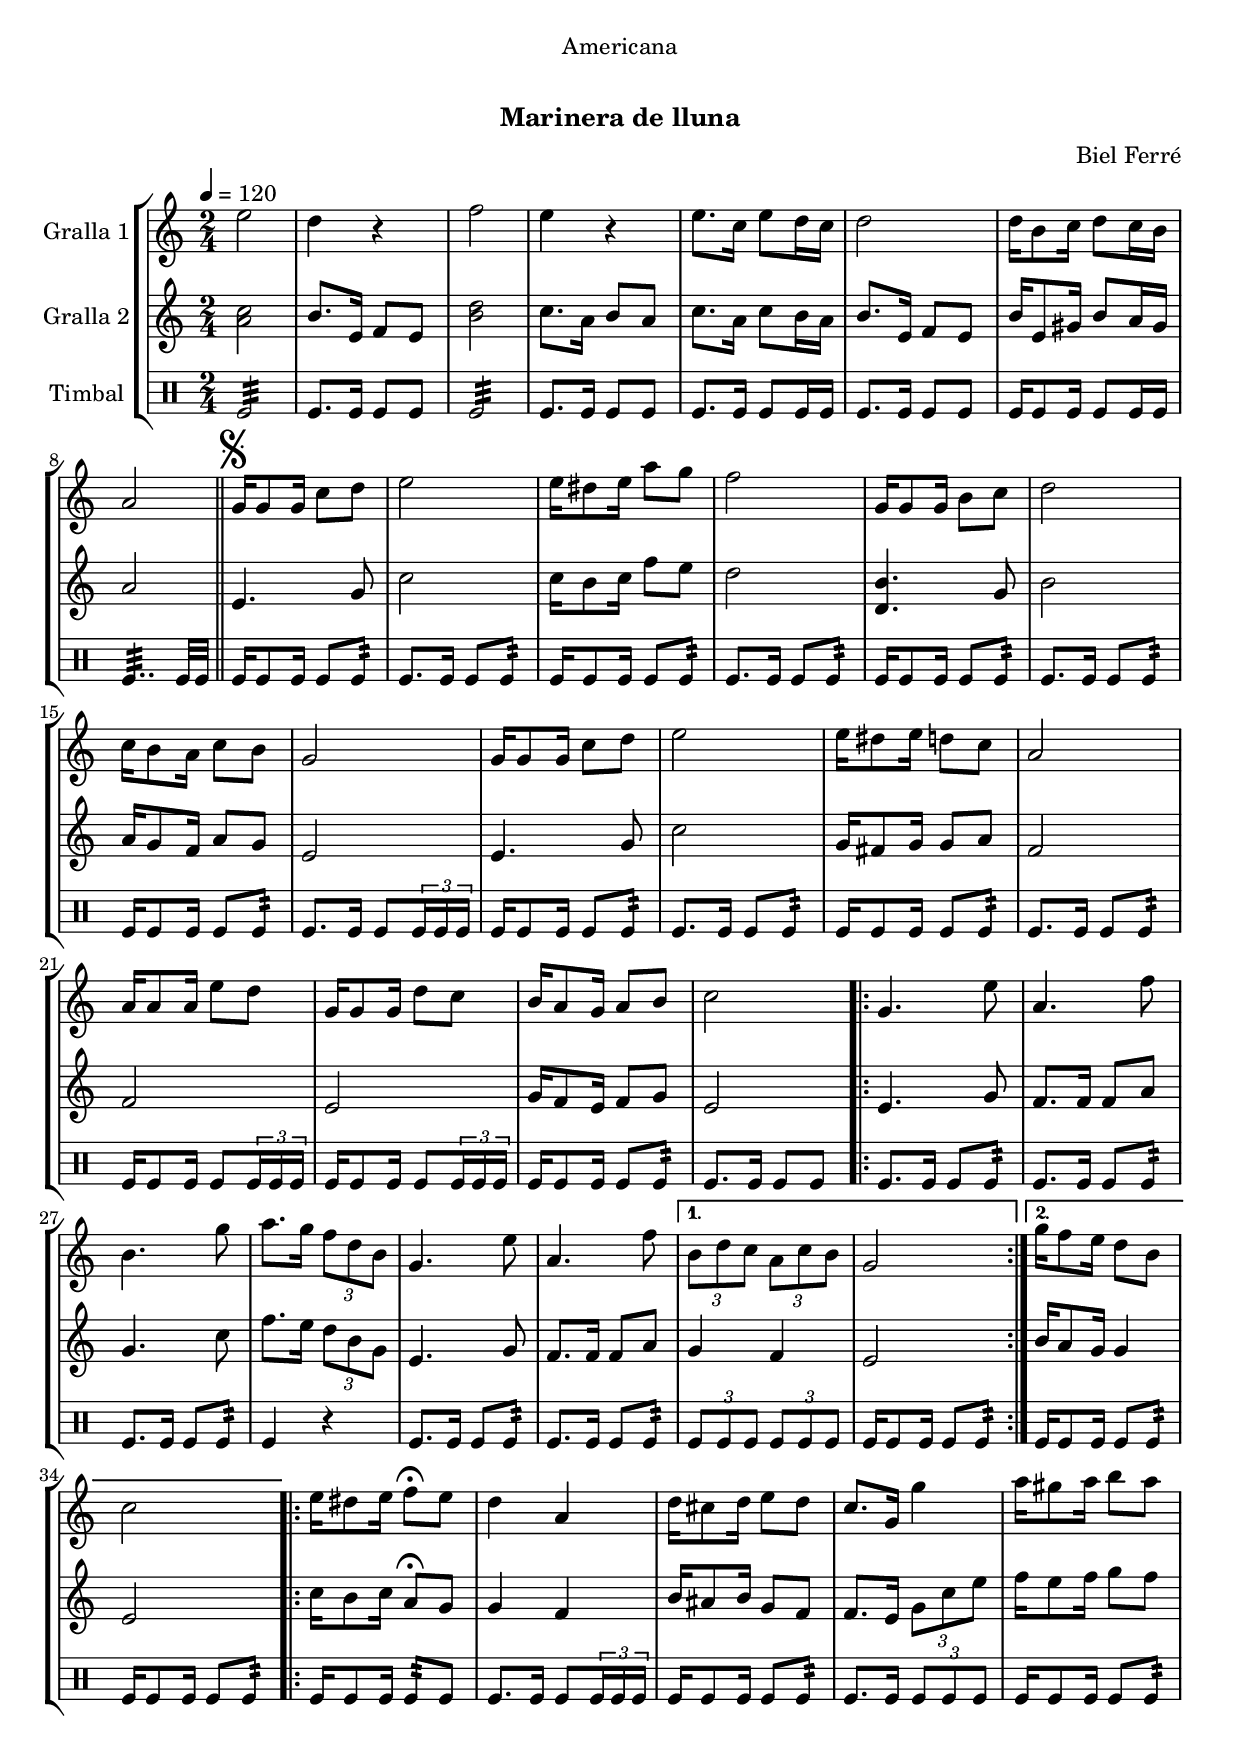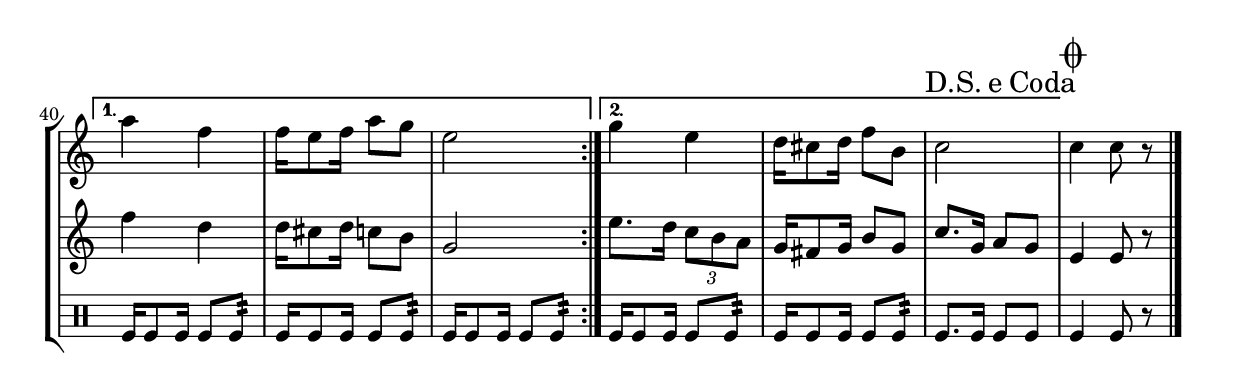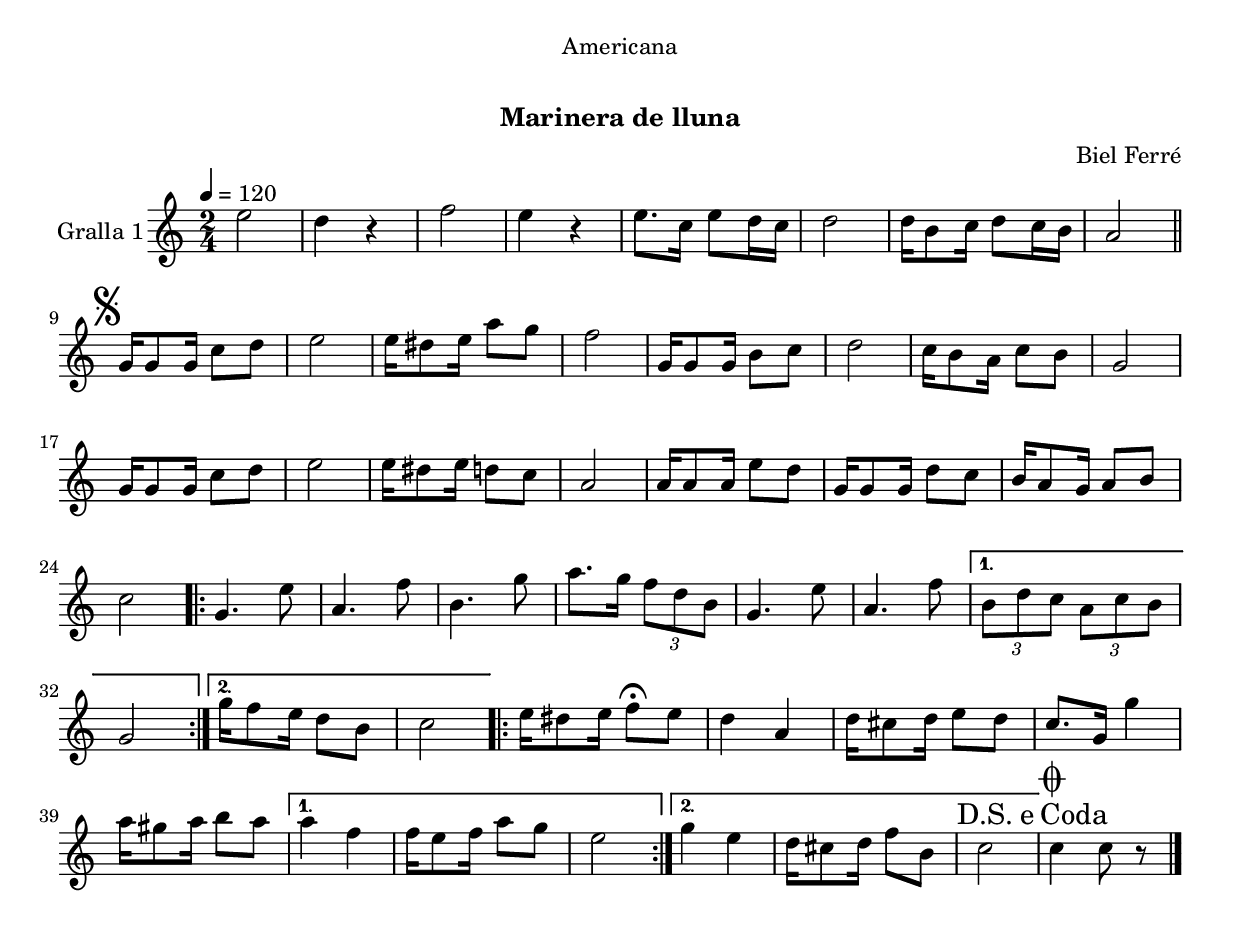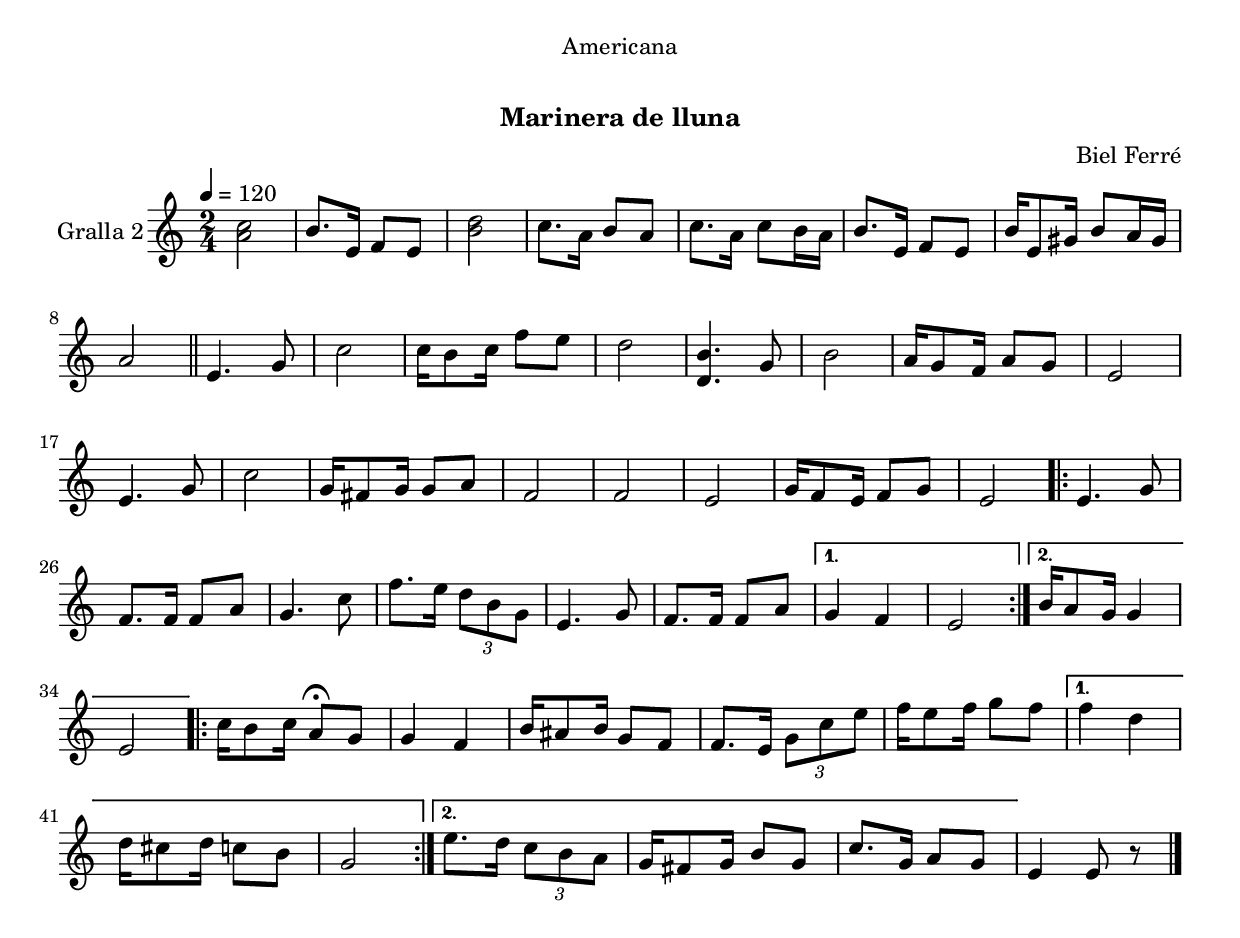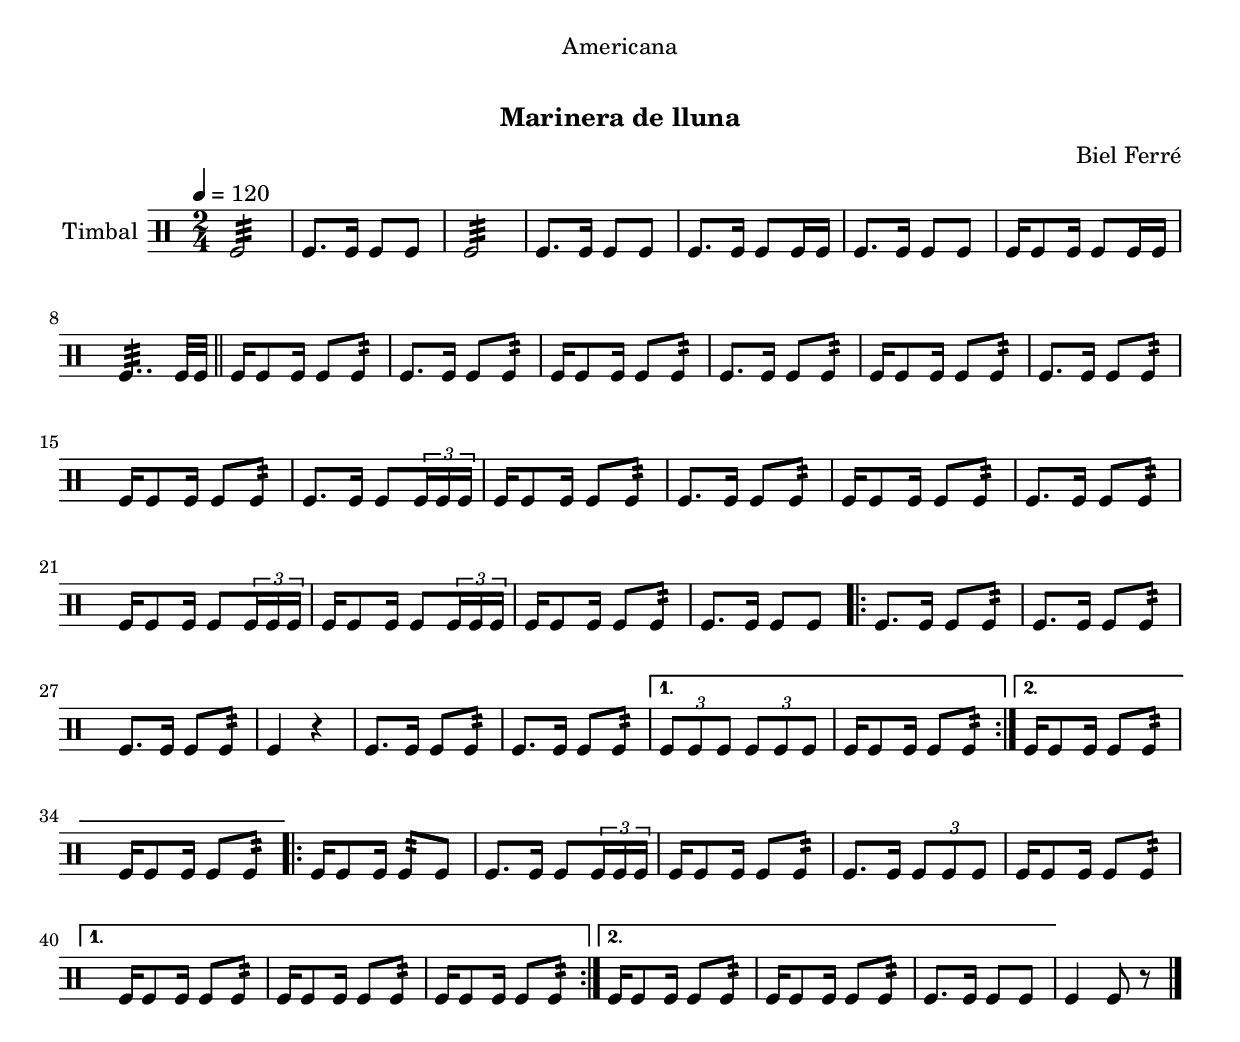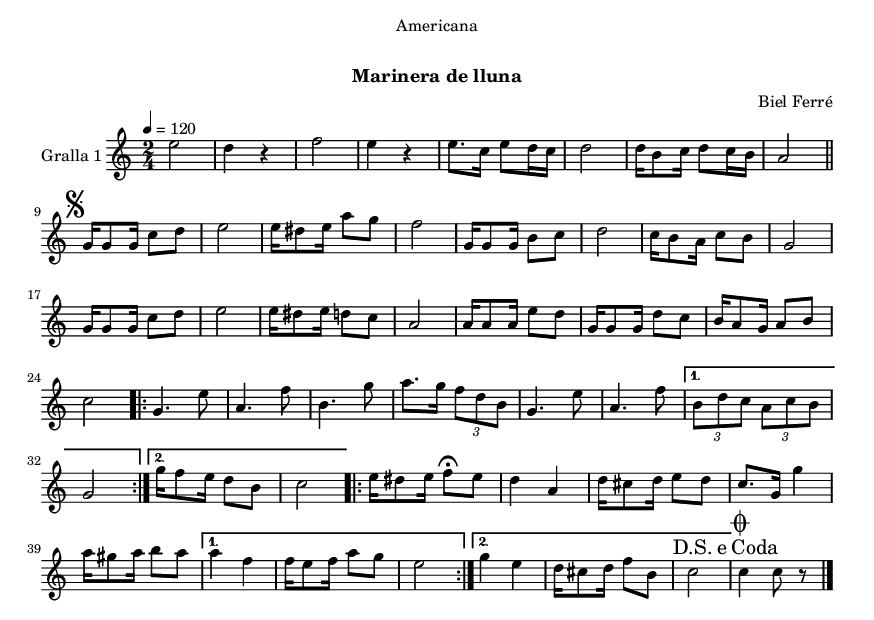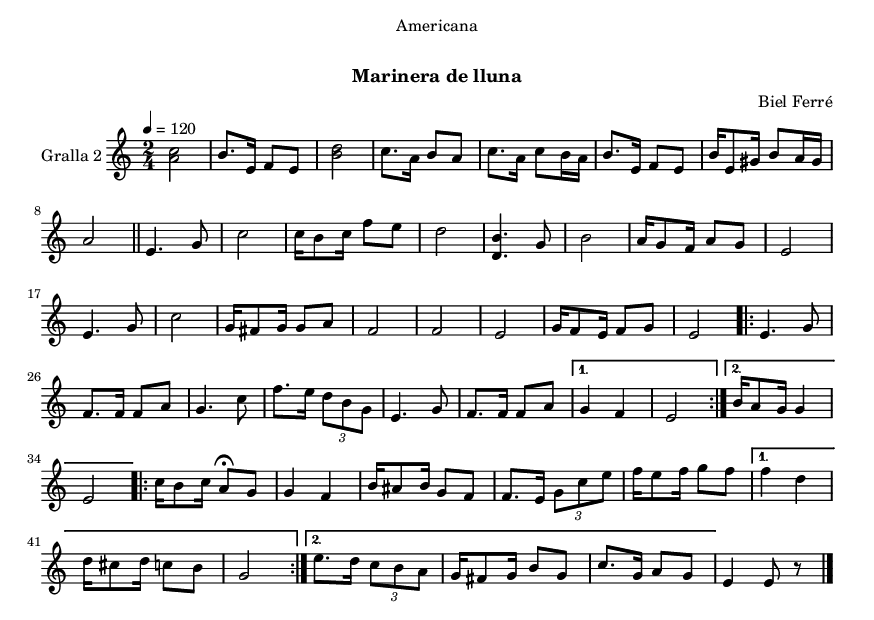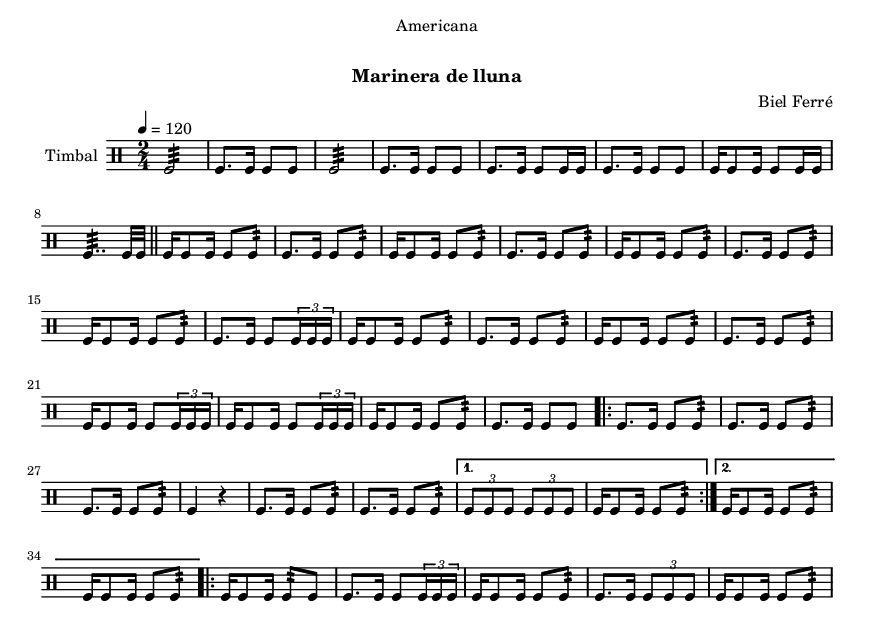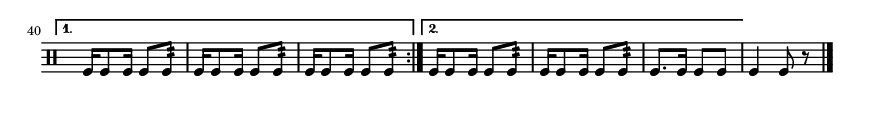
\version "2.16.0"

\header {
  dedication="Americana"
  title="           "
  subtitle="Marinera de lluna"
  subsubtitle=""
  poet=""
  meter=""
  piece=""
  composer="Biel Ferré"
  arranger=""
  opus=""
  instrument=""
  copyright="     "
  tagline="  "
}

liniaroAa =
\relative e''
{
  \tempo 4=120
  \clef treble
  \key c \major
  \time 2/4
  e2  |
  d4 r  |
  f2  |
  e4 r  |
  %05
  e8. c16 e8 d16 c  |
  d2  |
  d16 b8 c16 d8 c16 b  |
  a2  \bar "||"
  \mark \markup {\musicglyph #"scripts.segno"} g16 g8 g16 c8 d  |
  %10
  e2  |
  e16 dis8 e16 a8 g  |
  f2  |
  g,16 g8 g16 b8 c  |
  d2  |
  %15
  c16 b8 a16 c8 b  |
  g2  |
  g16 g8 g16 c8 d  |
  e2  |
  e16 dis8 e16 d8 c  |
  %20
  a2  |
  a16 a8 a16 e'8 d  |
  g,16 g8 g16 d'8 c  |
  b16 a8 g16 a8 b  |
   c2  |
  %25
  \repeat volta 2 { g4. e'8  |
  a,4. f'8  |
  b,4. g'8  |
  a8. g16 \times 2/3 { f8 d b }  |
  g4. e'8  |
  %30
  a,4. f'8 }
  \alternative { { \times 2/3 { b,8 d c } \times 2/3 { a c b }  |
  g2 }
  { g'16 f8 e16 d8 b  |
  c2 } }
  %35
  \repeat volta 2 { e16 dis8 e16 f8\fermata e  |
  d4 a  |
  d16 cis8 d16 e8 d  |
  c8. g16 g'4  |
  a16 gis8 a16 b8 a }
  %40
  \alternative { { a4 f  |
  f16 e8 f16 a8 g  |
  e2 }
  { g4 e  |
  d16 cis8 d16 f8 b,  |
  %45
  \mark \markup {D.S. e Coda} c2 } }
  \mark \markup {\musicglyph #"scripts.coda"} c4 c8 r  \bar "|."
}

liniaroAb =
\relative a'
{
  \tempo 4=120
  \clef treble
  \key c \major
  \time 2/4
  <a c>2  |
  b8. e,16 f8 e  |
  <b' d>2  |
  c8. a16 b8 a  |
  %05
  c8. a16 c8 b16 a  |
  b8. e,16 f8 e  |
  b'16 e,8 gis16 b8 a16 gis  |
  a2  \bar "||"
  e4. g8  |
  %10
  c2  |
  c16 b8 c16 f8 e  |
  d2  |
  <d, b'>4. g8  |
  b2  |
  %15
  a16 g8 f16 a8 g  |
  e2  |
  e4. g8  |
  c2  |
  g16 fis8 g16 g8 a  |
  %20
  f2  |
  f2  |
  e2  |
  g16 f8 e16 f8 g  |
  e2  |
  %25
  \repeat volta 2 { e4. g8  |
  f8. f16 f8 a  |
  g4. c8  |
  f8. e16 \times 2/3 { d8 b g }  |
  e4. g8  |
  %30
  f8. f16 f8 a }
  \alternative { { g4 f  |
  e2 }
  { b'16 a8 g16 g4  |
  e2 } }
  %35
  \repeat volta 2 { c'16 b8 c16 a8\fermata g  |
  g4 f  |
  b16 ais8 b16 g8 f  |
  f8. e16 \times 2/3 { g8 c e }  |
  f16 e8 f16 g8 f }
  %40
  \alternative { { f4 d  |
  d16 cis8 d16 c8 b  |
  g2 }
  { e'8. d16 \times 2/3 { c8 b a }  |
  g16 fis8 g16 b8 g  |
  %45
  c8. g16 a8 g } }
  e4 e8 r  \bar "|."
}

liniaroAc =
\drummode
{
  \tempo 4=120
  \time 2/4
  tomfl2:32  |
  tomfl8. tomfl16 tomfl8 tomfl  |
  tomfl2:32  |
  tomfl8. tomfl16 tomfl8 tomfl  |
  %05
  tomfl8. tomfl16 tomfl8 tomfl16 tomfl  |
  tomfl8. tomfl16 tomfl8 tomfl  |
  tomfl16 tomfl8 tomfl16 tomfl8 tomfl16 tomfl  |
  tomfl4..:32 tomfl32 tomfl  \bar "||"
  tomfl16 tomfl8 tomfl16 tomfl8 tomfl:32  |
  %10
  tomfl8. tomfl16 tomfl8 tomfl:32  |
  tomfl16 tomfl8 tomfl16 tomfl8 tomfl:32  |
  tomfl8. tomfl16 tomfl8 tomfl:32  |
  tomfl16 tomfl8 tomfl16 tomfl8 tomfl:32  |
  tomfl8. tomfl16 tomfl8 tomfl:32  |
  %15
  tomfl16 tomfl8 tomfl16 tomfl8 tomfl:32  |
  tomfl8. tomfl16 tomfl8 \times 2/3 { tomfl16 tomfl tomfl }  |
  tomfl16 tomfl8 tomfl16 tomfl8 tomfl:32  |
  tomfl8. tomfl16 tomfl8 tomfl:32  |
  tomfl16 tomfl8 tomfl16 tomfl8 tomfl:32  |
  %20
  tomfl8. tomfl16 tomfl8 tomfl:32  |
  tomfl16 tomfl8 tomfl16 tomfl8 \times 2/3 { tomfl16 tomfl tomfl }  |
  tomfl16 tomfl8 tomfl16 tomfl8 \times 2/3 { tomfl16 tomfl tomfl }  |
  tomfl16 tomfl8 tomfl16 tomfl8 tomfl:32  |
  tomfl8. tomfl16 tomfl8 tomfl  |
  %25
  \repeat volta 2 { tomfl8. tomfl16 tomfl8 tomfl:32  |
  tomfl8. tomfl16 tomfl8 tomfl:32  |
  tomfl8. tomfl16 tomfl8 tomfl:32  |
  tomfl4 r  |
  tomfl8. tomfl16 tomfl8 tomfl:32  |
  %30
  tomfl8. tomfl16 tomfl8 tomfl:32 }
  \alternative { { \times 2/3 { tomfl8 tomfl tomfl } \times 2/3 { tomfl tomfl tomfl }  |
  tomfl16 tomfl8 tomfl16 tomfl8 tomfl:32 }
  { tomfl16 tomfl8 tomfl16 tomfl8 tomfl:32  |
  tomfl16 tomfl8 tomfl16 tomfl8 tomfl:32 } }
  %35
  \repeat volta 2 { tomfl16 tomfl8 tomfl16 tomfl8:32 tomfl  |
  tomfl8. tomfl16 tomfl8 \times 2/3 { tomfl16 tomfl tomfl }  |
  tomfl16 tomfl8 tomfl16 tomfl8 tomfl:32  |
  tomfl8. tomfl16 \times 2/3 { tomfl8 tomfl tomfl }  |
  tomfl16 tomfl8 tomfl16 tomfl8 tomfl:32 }
  %40
  \alternative { { tomfl16 tomfl8 tomfl16 tomfl8 tomfl:32  |
  tomfl16 tomfl8 tomfl16 tomfl8 tomfl:32  |
  tomfl16 tomfl8 tomfl16 tomfl8 tomfl:32 }
  { tomfl16 tomfl8 tomfl16 tomfl8 tomfl:32  |
  tomfl16 tomfl8 tomfl16 tomfl8 tomfl:32  |
  %45
  tomfl8. tomfl16 tomfl8 tomfl } }
  tomfl4 tomfl8 r  \bar "|."
}

\book {

\paper {
  print-page-number = false
}

\bookpart {
  \score {
    \new StaffGroup {
      \override Score.RehearsalMark #'self-alignment-X = #LEFT
      <<
        \new Staff \with {instrumentName = #"Gralla 1" } \liniaroAa
        \new Staff \with {instrumentName = #"Gralla 2" } \liniaroAb
        \new DrumStaff \with {instrumentName = #"Timbal" } \liniaroAc
      >>
    }
    \layout {}
  }\score { \unfoldRepeats
    \new StaffGroup {
      \override Score.RehearsalMark #'self-alignment-X = #LEFT
      <<
        \new Staff \with {instrumentName = #"Gralla 1" } \liniaroAa
        \new Staff \with {instrumentName = #"Gralla 2" } \liniaroAb
        \new DrumStaff \with {instrumentName = #"Timbal" } \liniaroAc
      >>
    }
    \midi {}
  }
}

\bookpart {
  \header {}
  \score {
    \new StaffGroup {
      \override Score.RehearsalMark #'self-alignment-X = #LEFT
      <<
        \new Staff \with {instrumentName = #"Gralla 1" } \liniaroAa
      >>
    }
    \layout {}
  }\score { \unfoldRepeats
    \new StaffGroup {
      \override Score.RehearsalMark #'self-alignment-X = #LEFT
      <<
        \new Staff \with {instrumentName = #"Gralla 1" } \liniaroAa
      >>
    }
    \midi {}
  }
}

\bookpart {
  \header {}
  \score {
    \new StaffGroup {
      \override Score.RehearsalMark #'self-alignment-X = #LEFT
      <<
        \new Staff \with {instrumentName = #"Gralla 2" } \liniaroAb
      >>
    }
    \layout {}
  }\score { \unfoldRepeats
    \new StaffGroup {
      \override Score.RehearsalMark #'self-alignment-X = #LEFT
      <<
        \new Staff \with {instrumentName = #"Gralla 2" } \liniaroAb
      >>
    }
    \midi {}
  }
}

\bookpart {
  \header {}
  \score {
    \new StaffGroup {
      \override Score.RehearsalMark #'self-alignment-X = #LEFT
      <<
        \new DrumStaff \with {instrumentName = #"Timbal" } \liniaroAc
      >>
    }
    \layout {}
  }\score { \unfoldRepeats
    \new StaffGroup {
      \override Score.RehearsalMark #'self-alignment-X = #LEFT
      <<
        \new DrumStaff \with {instrumentName = #"Timbal" } \liniaroAc
      >>
    }
    \midi {}
  }
}

}

\book {

\paper {
  print-page-number = false
  #(set-paper-size "a6landscape")
  #(layout-set-staff-size 14)
}

\bookpart {
  \header {}
  \score {
    \new StaffGroup {
      \override Score.RehearsalMark #'self-alignment-X = #LEFT
      <<
        \new Staff \with {instrumentName = #"Gralla 1" } \liniaroAa
      >>
    }
    \layout {}
  }
}

\bookpart {
  \header {}
  \score {
    \new StaffGroup {
      \override Score.RehearsalMark #'self-alignment-X = #LEFT
      <<
        \new Staff \with {instrumentName = #"Gralla 2" } \liniaroAb
      >>
    }
    \layout {}
  }
}

\bookpart {
  \header {}
  \score {
    \new StaffGroup {
      \override Score.RehearsalMark #'self-alignment-X = #LEFT
      <<
        \new DrumStaff \with {instrumentName = #"Timbal" } \liniaroAc
      >>
    }
    \layout {}
  }
}

}

